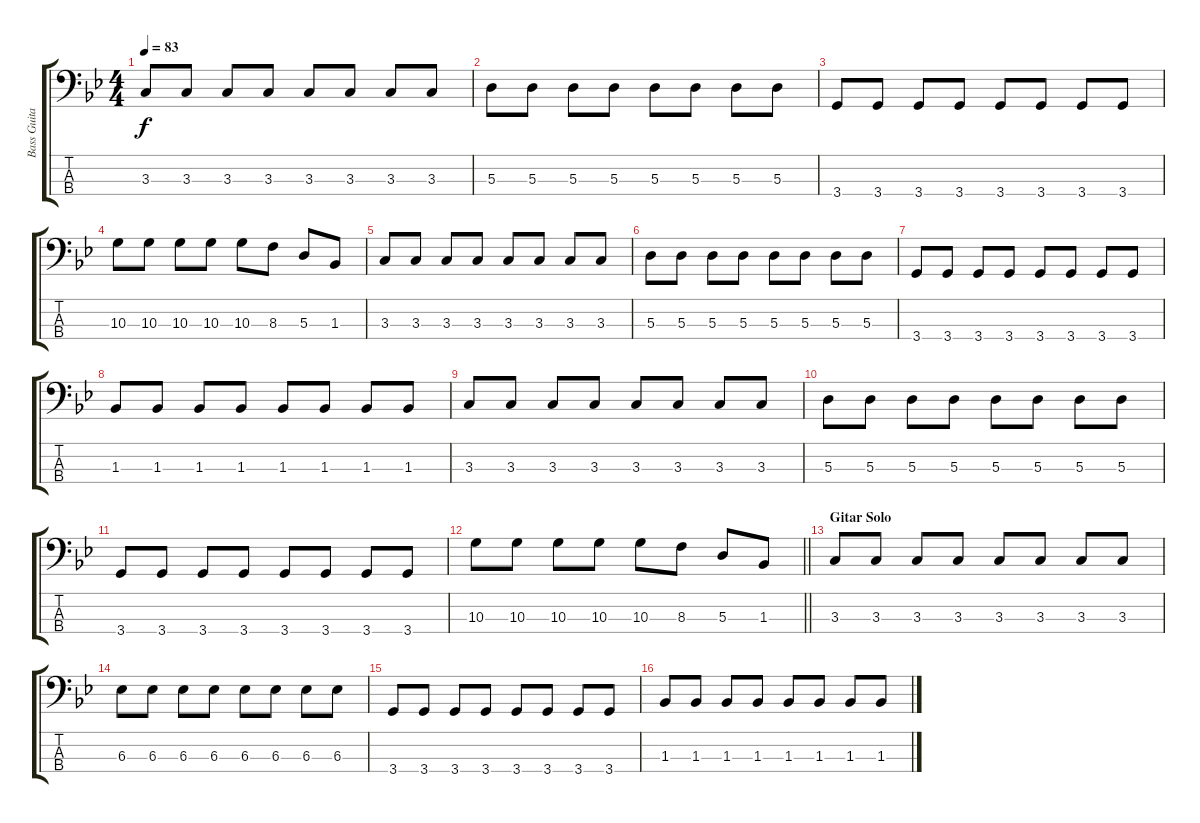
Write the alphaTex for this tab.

\track ("Bass Guitar" "Bass Guita") {instrument electricbasspick}
\staff {score tabs}
\tuning (G2 D2 A1 E1) {hide}
\ts (4 4)
\tempo 83
\clef f4
\ks gminor
3.3.8{dy f} 3.3.8 3.3.8 3.3.8 3.3.8 3.3.8 3.3.8 3.3.8 |
5.3.8 5.3.8 5.3.8 5.3.8 5.3.8 5.3.8 5.3.8 5.3.8 |
3.4.8 3.4.8 3.4.8 3.4.8 3.4.8 3.4.8 3.4.8 3.4.8 |
10.3.8 10.3.8 10.3.8 10.3.8 10.3.8 8.3.8 5.3.8 1.3.8 |
3.3.8 3.3.8 3.3.8 3.3.8 3.3.8 3.3.8 3.3.8 3.3.8 |
5.3.8 5.3.8 5.3.8 5.3.8 5.3.8 5.3.8 5.3.8 5.3.8 |
3.4.8 3.4.8 3.4.8 3.4.8 3.4.8 3.4.8 3.4.8 3.4.8 |
1.3.8 1.3.8 1.3.8 1.3.8 1.3.8 1.3.8 1.3.8 1.3.8 |
3.3.8 3.3.8 3.3.8 3.3.8 3.3.8 3.3.8 3.3.8 3.3.8 |
5.3.8 5.3.8 5.3.8 5.3.8 5.3.8 5.3.8 5.3.8 5.3.8 |
3.4.8 3.4.8 3.4.8 3.4.8 3.4.8 3.4.8 3.4.8 3.4.8 |
\barLineRight lightlight
10.3.8 10.3.8 10.3.8 10.3.8 10.3.8 8.3.8 5.3.8 1.3.8 |
\section ("" "Gitar Solo")
3.3.8 3.3.8 3.3.8 3.3.8 3.3.8 3.3.8 3.3.8 3.3.8 |
6.3.8 6.3.8 6.3.8 6.3.8 6.3.8 6.3.8 6.3.8 6.3.8 |
3.4.8 3.4.8 3.4.8 3.4.8 3.4.8 3.4.8 3.4.8 3.4.8 |
1.3.8 1.3.8 1.3.8 1.3.8 1.3.8 1.3.8 1.3.8 1.3.8
